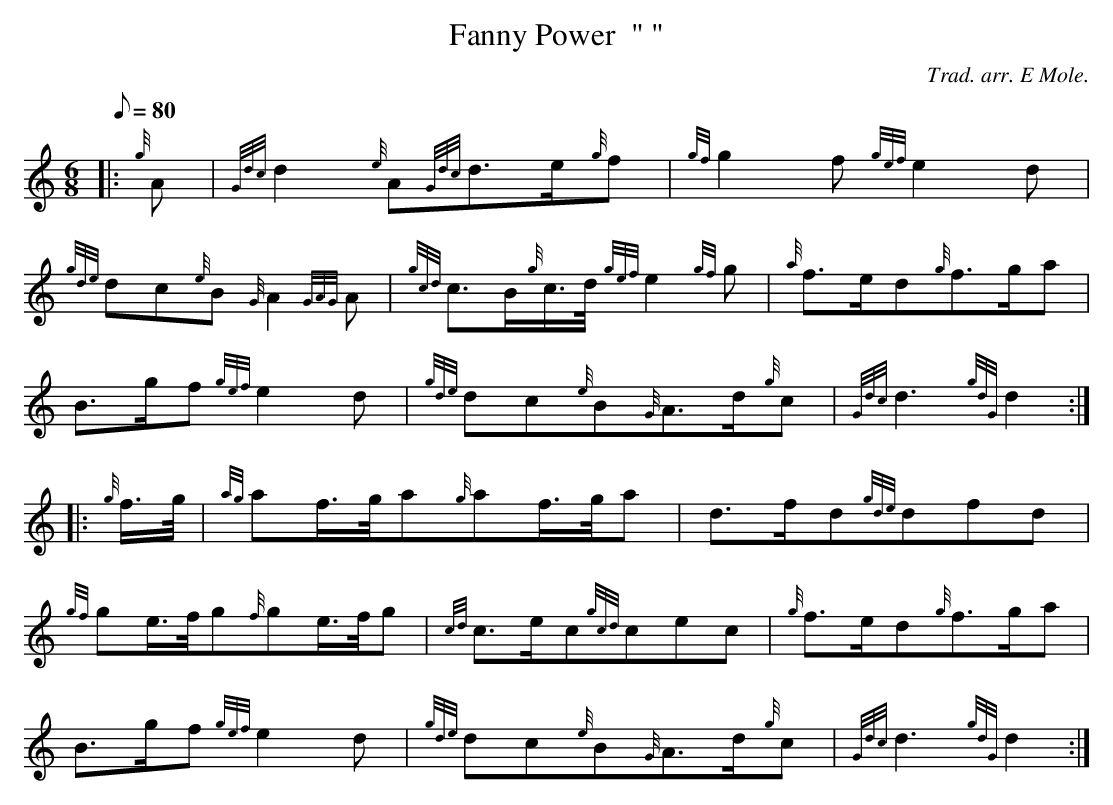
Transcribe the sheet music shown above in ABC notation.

X:1
T:Fanny Power  " "
M:6/8
L:1/8
Q:80
C:Trad. arr. E Mole.
K:HP
|: {g}A | \
{Gdc}d2{e}A{Gdc}d3/2e/2{g}f | \
{gf}g2f{gef}e2d |
{gde}dc{e}B{G}A2{GAG}A | \
{gcd}c3/2B/2{g}c3/4d/4{gef}e2{gf}g | \
{a}f3/2e/2d{g}f3/2g/2a |
B3/2g/2f{gef}e2d | \
{gde}dc{e}B{G}A3/2d/2{g}c | \
{Gdc}d3{gdG}d2 ::
{g}f3/4g/4 | \
{ag}af3/4g/4a{g}af3/4g/4a | \
d3/2f/2d{gde}dfd |
{gf}ge3/4f/4g{f}ge3/4f/4g | \
{cd}c3/2e/2c{gcd}cec | \
{g}f3/2e/2d{g}f3/2g/2a |
B3/2g/2f{gef}e2d | \
{gde}dc{e}B{G}A3/2d/2{g}c | \
{Gdc}d3{gdG}d2 :|
